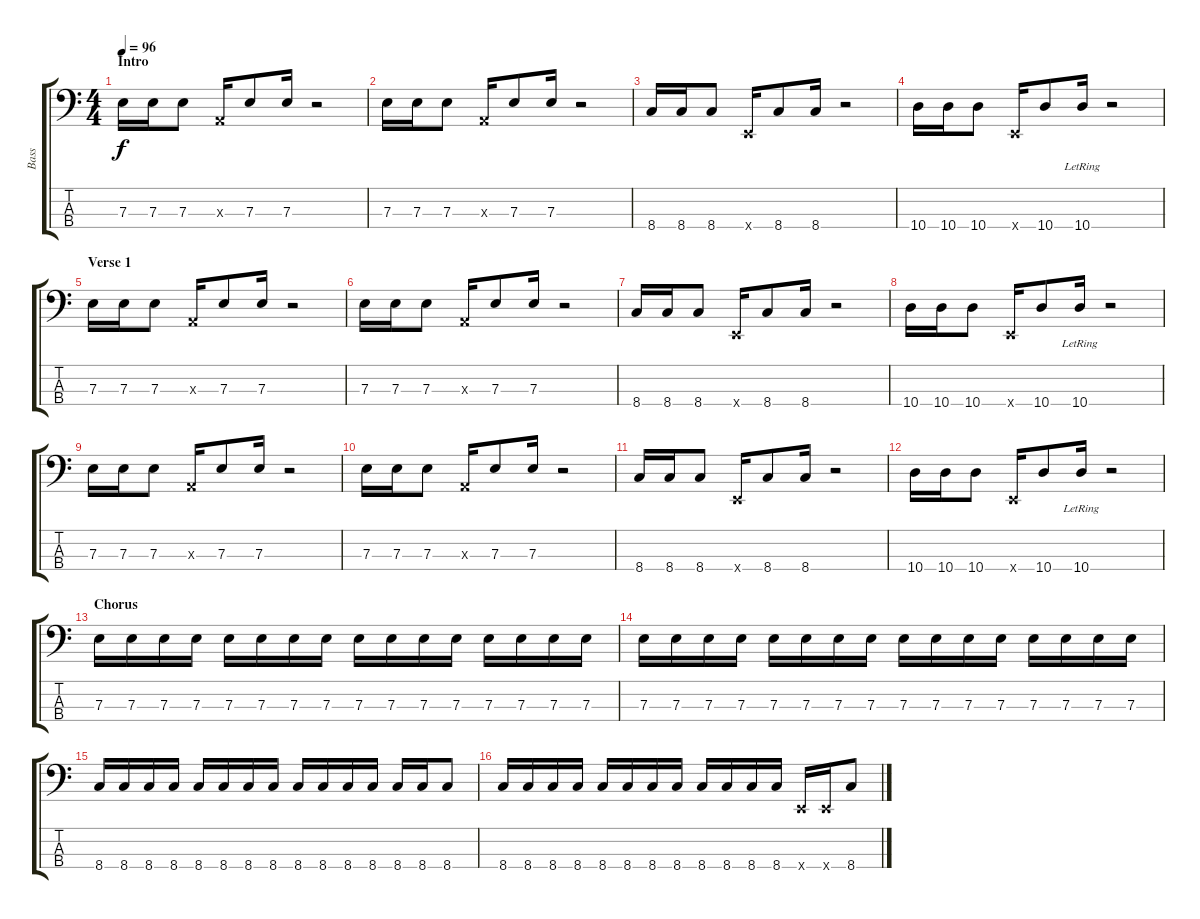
\track ("Bass" "Bass") {instrument electricbassfinger}
\staff {score tabs}
\tuning (G2 D2 A1 E1) {hide}
\ts (4 4)
\section ("" "Intro")
\tempo 96
\clef f4
\ks c
7.3.16{dy f instrument electricbassfinger} 7.3.16 7.3.8 0.3{x}.16 7.3.8 7.3.16 r.2 |
7.3.16 7.3.16 7.3.8 0.3{x}.16 7.3.8 7.3.16 r.2 |
8.4.16 8.4.16 8.4.8 0.4{x}.16 8.4.8 8.4.16 r.2 |
10.4.16 10.4.16 10.4.8 0.4{x}.16 10.4.8 10.4{lr}.16 r.2 |
\section ("" "Verse 1")
7.3.16 7.3.16 7.3.8 0.3{x}.16 7.3.8 7.3.16 r.2 |
7.3.16 7.3.16 7.3.8 0.3{x}.16 7.3.8 7.3.16 r.2 |
8.4.16 8.4.16 8.4.8 0.4{x}.16 8.4.8 8.4.16 r.2 |
10.4.16 10.4.16 10.4.8 0.4{x}.16 10.4.8 10.4{lr}.16 r.2 |
7.3.16 7.3.16 7.3.8 0.3{x}.16 7.3.8 7.3.16 r.2 |
7.3.16 7.3.16 7.3.8 0.3{x}.16 7.3.8 7.3.16 r.2 |
8.4.16 8.4.16 8.4.8 0.4{x}.16 8.4.8 8.4.16 r.2 |
10.4.16 10.4.16 10.4.8 0.4{x}.16 10.4.8 10.4{lr}.16 r.2 |
\section ("" "Chorus")
7.3.16 7.3.16 7.3.16 7.3.16 7.3.16 7.3.16 7.3.16 7.3.16 7.3.16 7.3.16 7.3.16 7.3.16 7.3.16 7.3.16 7.3.16 7.3.16 |
7.3.16 7.3.16 7.3.16 7.3.16 7.3.16 7.3.16 7.3.16 7.3.16 7.3.16 7.3.16 7.3.16 7.3.16 7.3.16 7.3.16 7.3.16 7.3.16 |
8.4.16 8.4.16 8.4.16 8.4.16 8.4.16 8.4.16 8.4.16 8.4.16 8.4.16 8.4.16 8.4.16 8.4.16 8.4.16 8.4.16 8.4.8 |
8.4.16 8.4.16 8.4.16 8.4.16 8.4.16 8.4.16 8.4.16 8.4.16 8.4.16 8.4.16 8.4.16 8.4.16 0.4{x}.16 0.4{x}.16 8.4.8
